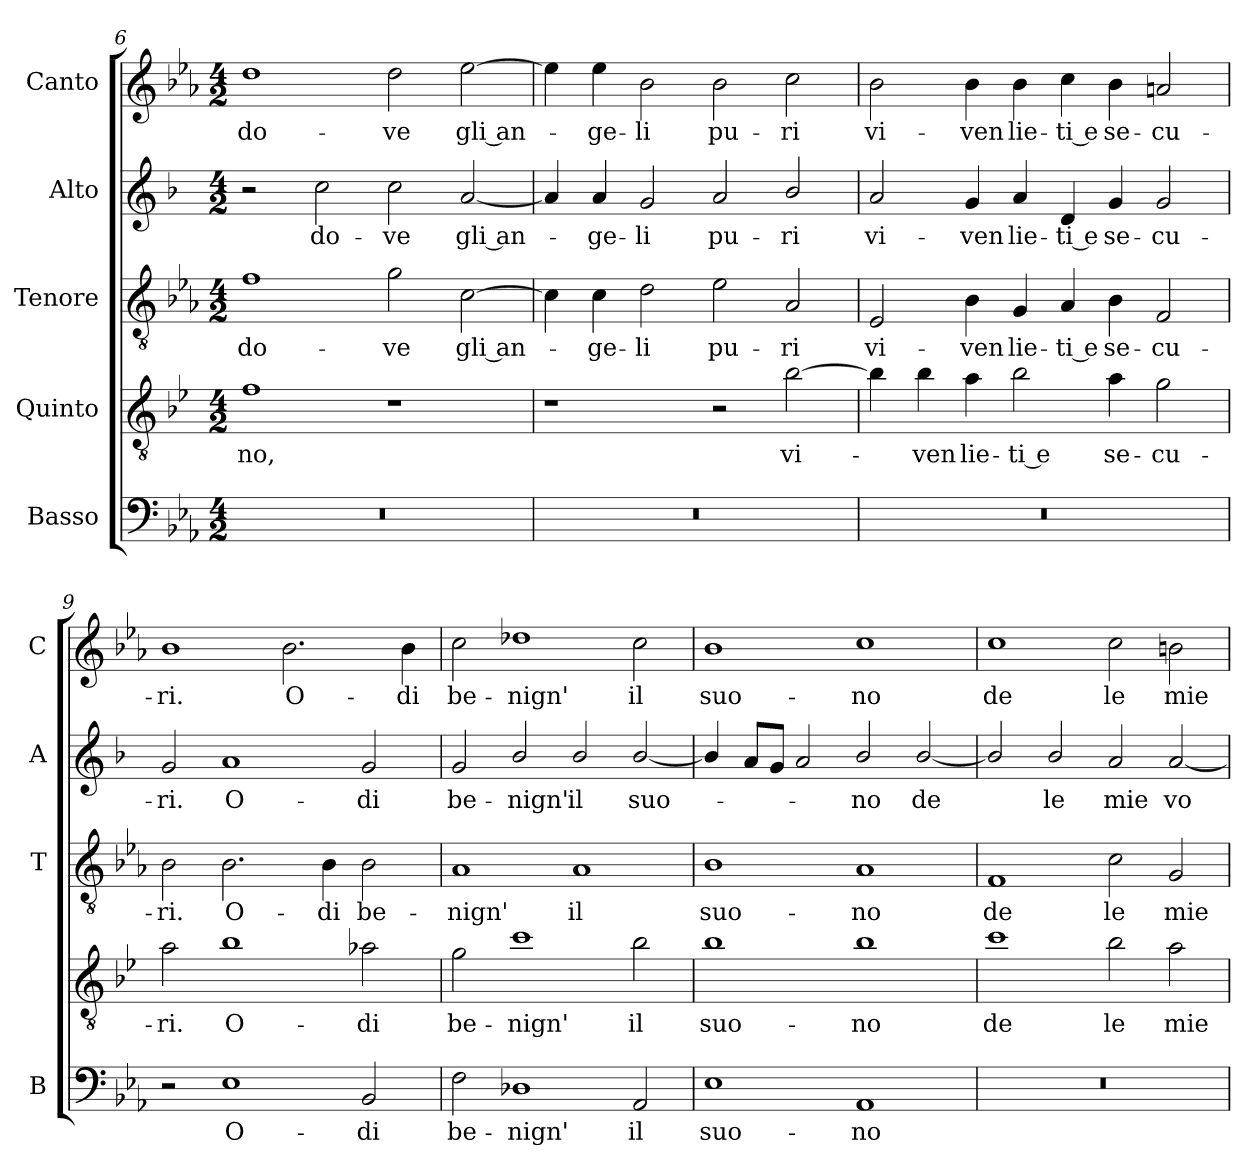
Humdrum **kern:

**kern	**text	**kern	**text	**kern	**text	**kern	**text	**kern	**text
*part5	*part5	*part4	*part4	*part3	*part3	*part2	*part2	*part1	*part1
*staff5	*staff5	*staff4	*staff4	*staff3	*staff3	*staff2	*staff2	*staff1	*staff1
*I"Basso	*	*I"Quinto	*	*I"Tenore	*	*I"Alto	*	*I"Canto	*
*I'B	*	*	*	*I'T	*	*I'A	*	*I'C	*
*clefF4	*	*clefGv2	*	*clefGv2	*	*clefG2	*	*clefG2	*
*	*	*ITrd4c7	*	*	*	*ITrd1c2	*	*	*
*k[b-e-a-]	*	*k[b-e-a-]	*	*k[b-e-a-]	*	*k[b-e-a-]	*	*k[b-e-a-]	*
*E-:	*	*E-:	*	*E-:	*	*E-:	*	*E-:	*
*M4/2	*	*M4/2	*	*M4/2	*	*M4/2	*	*M4/2	*
=6	=6	=6	=6	=6	=6	=6	=6	=6	=6
!	!	!	!LO:LY:b	!	!LO:LY:b	!	!	!	!LO:LY:b
0r	.	1B-	-no,	1f	do-	2r	.	1dd	do-
!	!	!	!	!	!	!	!LO:LY:b	!	!
.	.	.	.	.	.	2b-\	do-	.	.
!	!	!	!	!	!LO:LY:b	!	!LO:LY:b	!	!LO:LY:b
.	.	1r	.	2g\	-ve	2b-\	-ve	2dd\	-ve
!	!	!	!	!	!LO:LY:b	!	!LO:LY:b	!	!LO:LY:b
.	.	.	.	[2c\	gli an-	[2g/	gli an-	[2ee-\	gli an-
=7	=7	=7	=7	=7	=7	=7	=7	=7	=7
0r	.	1r	.	4c\]	.	4g/]	.	4ee-\]	.
!	!	!	!	!	!LO:LY:b	!	!LO:LY:b	!	!LO:LY:b
.	.	.	.	4c\	-ge-	4g/	-ge-	4ee-\	-ge-
!	!	!	!	!	!LO:LY:b	!	!LO:LY:b	!	!LO:LY:b
.	.	.	.	2d\	-li	2f/	-li	2b-\	-li
!	!	!	!	!	!LO:LY:b	!	!LO:LY:b	!	!LO:LY:b
.	.	2r	.	2e-\	pu-	2g/	pu-	2b-\	pu-
!	!	!	!LO:LY:b	!	!LO:LY:b	!	!LO:LY:b	!	!LO:LY:b
.	.	[2e-\	vi-	2A-/	-ri	2a-/	-ri	2cc\	-ri
=8	=8	=8	=8	=8	=8	=8	=8	=8	=8
!	!	!	!	!	!LO:LY:b	!	!LO:LY:b	!	!LO:LY:b
0r	.	4e-\]	.	2E-/	vi-	2g/	vi-	2b-\	vi-
!	!	!	!LO:LY:b	!	!	!	!	!	!
.	.	4e-\	-ven	.	.	.	.	.	.
!	!	!	!LO:LY:b	!	!LO:LY:b	!	!LO:LY:b	!	!LO:LY:b
.	.	4d\	lie-	4B-\	-ven	4f/	-ven	4b-\	-ven
!	!	!	!LO:LY:b	!	!LO:LY:b	!	!LO:LY:b	!	!LO:LY:b
.	.	2e-\	-ti e	4G/	lie-	4g/	lie-	4b-\	lie-
!	!	!	!	!	!LO:LY:b	!	!LO:LY:b	!	!LO:LY:b
.	.	.	.	4A-/	-ti e	4c/	-ti e	4cc\	-ti e
!	!	!	!LO:LY:b	!	!LO:LY:b	!	!LO:LY:b	!	!LO:LY:b
.	.	4d\	se-	4B-\	se-	4f/	se-	4b-\	se-
!	!	!	!LO:LY:b	!	!LO:LY:b	!	!LO:LY:b	!	!LO:LY:b
.	.	2c\	-cu-	2F/	-cu-	2f/	-cu-	2an/	-cu-
!!LO:LB:g=z
=9	=9	=9	=9	=9	=9	=9	=9	=9	=9
!	!	!	!LO:LY:b	!	!LO:LY:b	!	!LO:LY:b	!	!LO:LY:b
2r	.	2d\	-ri.	2B-\	-ri.	2f/	-ri.	1b-	-ri.
!	!LO:LY:b	!	!LO:LY:b	!	!LO:LY:b	!	!LO:LY:b	!	!
1E-	O-	1e-	O-	2.B-\	O-	1g	O-	.	.
!	!	!	!	!	!	!	!	!	!LO:LY:b
.	.	.	.	.	.	.	.	2.b-\	O-
!	!	!	!	!	!LO:LY:b	!	!	!	!
.	.	.	.	4B-\	-di	.	.	.	.
!	!LO:LY:b	!	!LO:LY:b	!	!LO:LY:b	!	!LO:LY:b	!	!
2BB-/	-di	2d-X\	-di	2B-\	be-	2f/	-di	.	.
!	!	!	!	!	!	!	!	!	!LO:LY:b
.	.	.	.	.	.	.	.	4b-\	-di
=10	=10	=10	=10	=10	=10	=10	=10	=10	=10
!	!LO:LY:b	!	!LO:LY:b	!	!LO:LY:b	!	!LO:LY:b	!	!LO:LY:b
2F\	be-	2c\	be-	1A-	-nign'	2f/	be-	2cc\	be-
!	!LO:LY:b	!	!LO:LY:b	!	!	!	!LO:LY:b	!	!LO:LY:b
1D-X	-nign'	1f	-nign'	.	.	2a-/	-nign'	1dd-X	-nign'
!	!	!	!	!	!LO:LY:b	!	!LO:LY:b	!	!
.	.	.	.	1A-	il	2a-/	il	.	.
!	!LO:LY:b	!	!LO:LY:b	!	!	!	!LO:LY:b	!	!LO:LY:b
2AA-/	il	2e-\	il	.	.	[2a-/	suo-	2cc\	il
=11	=11	=11	=11	=11	=11	=11	=11	=11	=11
!	!LO:LY:b	!	!LO:LY:b	!	!LO:LY:b	!	!	!	!LO:LY:b
1E-	suo-	1e-	suo-	1B-	suo-	4a-/]	.	1b-	suo-
.	.	.	.	.	.	8g/L	.	.	.
.	.	.	.	.	.	8f/J	.	.	.
.	.	.	.	.	.	2g/	.	.	.
!	!LO:LY:b	!	!LO:LY:b	!	!LO:LY:b	!	!LO:LY:b	!	!LO:LY:b
1AA-	-no	1e-	-no	1A-	-no	2a-/	-no	1cc	-no
!	!	!	!	!	!	!	!LO:LY:b	!	!
.	.	.	.	.	.	[2a-/	de	.	.
=12	=12	=12	=12	=12	=12	=12	=12	=12	=12
!	!	!	!LO:LY:b	!	!LO:LY:b	!	!	!	!LO:LY:b
0r	.	1f	de	1F	de	2a-/]	.	1cc	de
!	!	!	!	!	!	!	!LO:LY:b	!	!
.	.	.	.	.	.	2a-/	le	.	.
!	!	!	!LO:LY:b	!	!LO:LY:b	!	!LO:LY:b	!	!LO:LY:b
.	.	2e-\	le	2c\	le	2g/	mie	2cc\	le
!	!	!	!LO:LY:b	!	!LO:LY:b	!	!LO:LY:b	!	!LO:LY:b
.	.	2d\	mie	2G/	mie	[2g/	vo-	2bn\	mie
=	=	=	=	=	=	=	=	=	=
*-	*-	*-	*-	*-	*-	*-	*-	*-	*-
